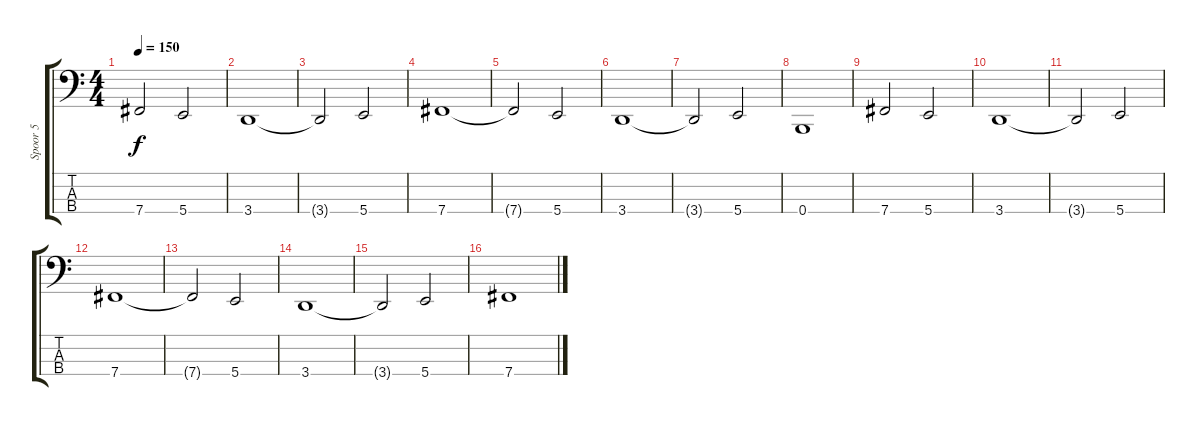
\track ("Spoor 5" "Spoor 5") {instrument electricbasspick}
\staff {score tabs}
\tuning (E2 B1 Gb1 B0) {hide}
\ts (4 4)
\tempo 150
\clef f4
\ks c
7.4.2{dy f} 5.4.2 |
3.4.1 |
3.4{t}.2 5.4.2 |
7.4.1 |
7.4{t}.2 5.4.2 |
3.4.1 |
3.4{t}.2 5.4.2 |
0.4.1 |
7.4.2 5.4.2 |
3.4.1 |
3.4{t}.2 5.4.2 |
7.4.1 |
7.4{t}.2 5.4.2 |
3.4.1 |
3.4{t}.2 5.4.2 |
7.4.1
